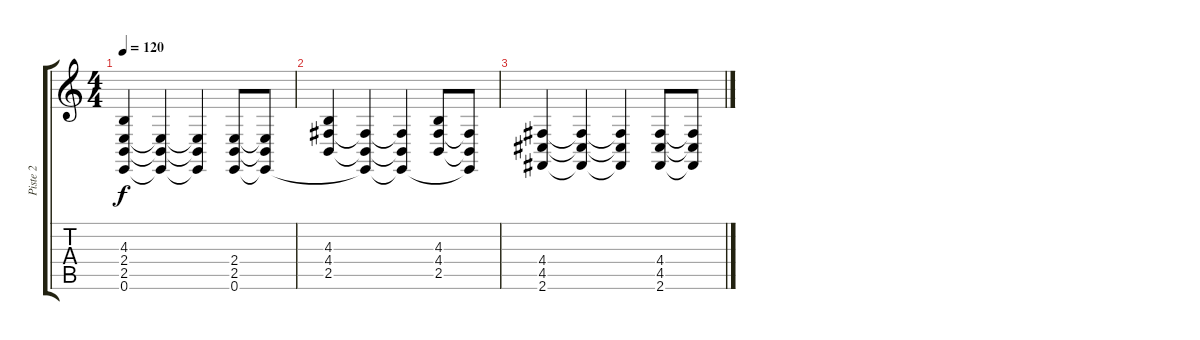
\track ("Piste 2" "Piste 2") {instrument acousticgrandpiano}
\staff {score tabs}
\tuning (E4 B3 G3 D3 A2 E2) {hide}
\ts (4 4)
\tempo 120
\clef g2
\ks c
(4.3{t} 2.4 2.5 0.6).4{dy f} (2.4{t} 2.5{t} 0.6{t}).4 (2.4{t} 2.5{t} 0.6{t}).4 (2.4 2.5 0.6).8 (2.4{t} 2.5{t} 0.6{t}).8 |
(4.3 4.4 2.5).4 (4.4{t} 2.5{t} 0.6{t}).4 (4.4{t} 2.5{t} 0.6{t}).4 (4.3 4.4 2.5).8 (4.4{t} 2.5{t} 0.6{t}).8 |
(4.4 4.5 2.6).4 (4.4{t} 4.5{t} 2.6{t}).4 (4.4{t} 4.5{t} 2.6{t}).4 (4.4 4.5 2.6).8 (4.4{t} 4.5{t} 2.6{t}).8
